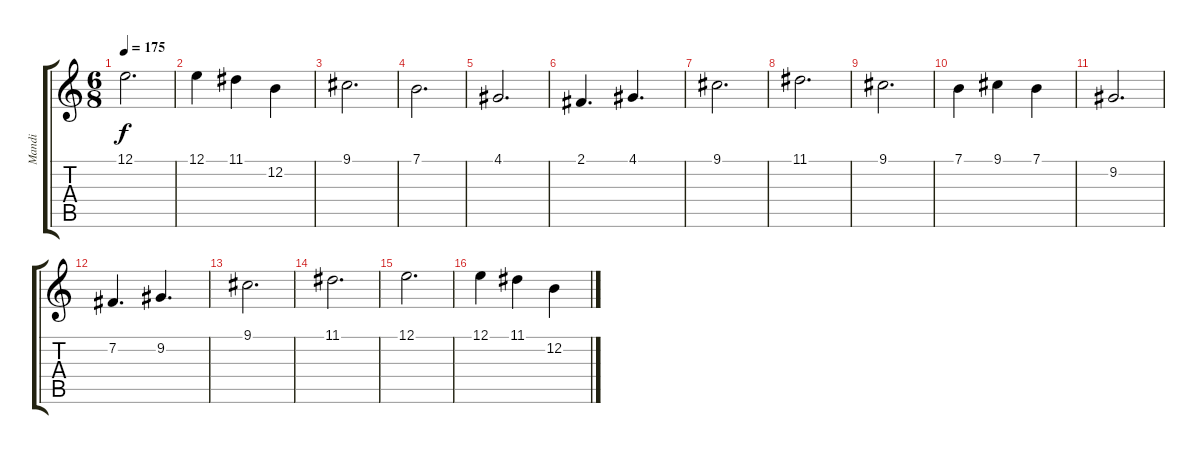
\track ("Mandi" "Mandi") {instrument voiceoohs}
\staff {score tabs}
\tuning (E4 B3 G3 D3 A2 E2) {hide}
\ts (6 8)
\tempo 175
\clef g2
\ks c
12.1.2{d dy f} |
12.1.4 11.1.4 12.2.4 |
9.1.2{d} |
7.1.2{d} |
4.1.2{d} |
2.1.4{d} 4.1.4{d} |
9.1.2{d} |
11.1.2{d} |
9.1.2{d} |
7.1.4 9.1.4 7.1.4 |
9.2.2{d} |
7.2.4{d} 9.2.4{d} |
9.1.2{d} |
11.1.2{d} |
12.1.2{d} |
12.1.4 11.1.4 12.2.4
